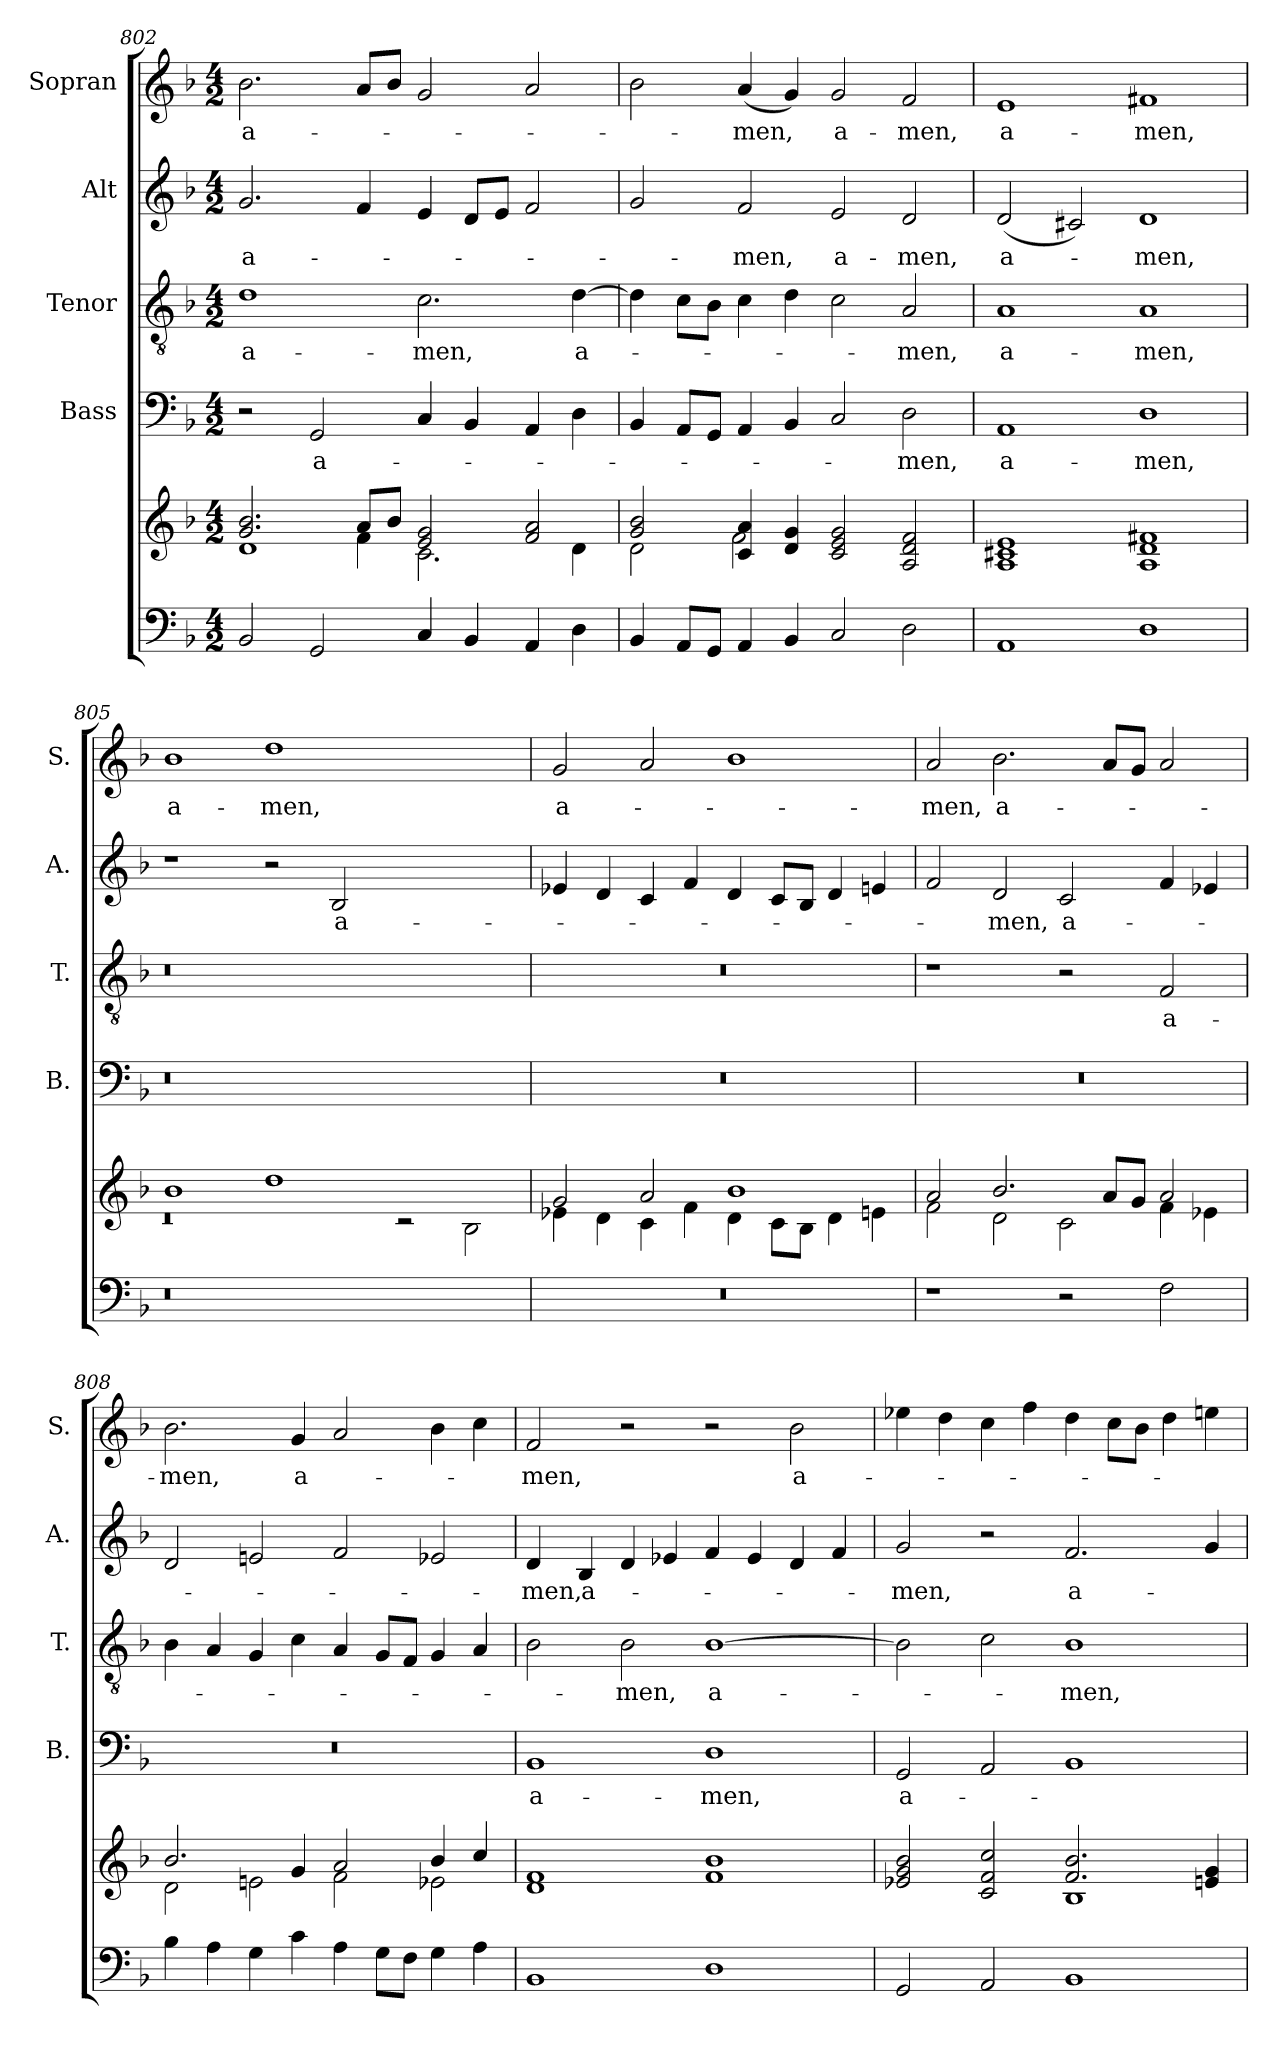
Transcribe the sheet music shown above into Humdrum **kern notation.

**kern	**kern	**kern	**text	**kern	**text	**kern	**text	**kern	**text
*part5	*part5	*part4	*part4	*part3	*part3	*part2	*part2	*part1	*part1
*staff6	*staff5	*staff4	*staff4	*staff3	*staff3	*staff2	*staff2	*staff1	*staff1
*	*	*I"Bass	*	*I"Tenor	*	*I"Alt	*	*I"Sopran	*
*	*	*I'B.	*	*I'T.	*	*I'A.	*	*I'S.	*
!!LO:LB:g=z
*clefF4	*clefG2	*clefF4	*	*clefGv2	*	*clefG2	*	*clefG2	*
*k[b-]	*k[b-]	*k[b-]	*	*k[b-]	*	*k[b-]	*	*k[b-]	*
*F:	*F:	*F:	*	*F:	*	*F:	*	*F:	*
*M4/2	*M4/2	*M4/2	*	*M4/2	*	*M4/2	*	*M4/2	*
=802	=802	=802	=802	=802	=802	=802	=802	=802	=802
*	*^	*	*	*	*	*	*	*	*
*	*	*^	*	*	*	*	*	*	*	*
!	!	!	!	!	!	!	!LO:LY:b	!	!LO:LY:b	!	!LO:LY:b
2BB-/	2.g/ 2.b-/	1d	2ryy	2r	.	1d	a-	2.g/	a-	2.b-\	a-
!	!	!	!	!	!LO:LY:b	!	!	!	!	!	!
2GG/	.	.	4ryy	2GG/	a-	.	.	.	.	.	.
.	8a/L	.	4f\	.	.	.	.	4f/	.	8a/L	.
.	8b-/J	.	.	.	.	.	.	.	.	8b-/J	.
!	!	!	!	!	!	!	!LO:LY:b	!	!	!	!
4C/	2e/ 2g/	2.c\	1ryy	4C/	.	2.c\	-men,	4e/	.	2g/	.
4BB-/	.	.	.	4BB-/	.	.	.	8d/L	.	.	.
.	.	.	.	.	.	.	.	8e/J	.	.	.
4AA/	2f/ 2a/	.	.	4AA/	.	.	.	2f/	.	2a/	.
!	!	!	!	!	!	!	!LO:LY:b	!	!	!	!
4D\	.	4d\	.	4D\	.	[4d\	a-	.	.	.	.
*	*	*v	*v	*	*	*	*	*	*	*	*
=803	=803	=803	=803	=803	=803	=803	=803	=803	=803	=803
4BB-/	2g/ 2b-/	2d\	4BB-/	.	4d\]	.	2g/	.	2b-\	.
8AA/L	.	.	8AA/L	.	8c\L	.	.	.	.	.
8GG/J	.	.	8GG/J	.	8B-\J	.	.	.	.	.
!	!	!	!	!	!	!	!	!LO:LY:b	!	!LO:LY:b
4AA/	4c/ 4a/	2f\	4AA/	.	4c\	.	2f/	-men,	(<4a/	-men,
4BB-/	4d/ 4g/	.	4BB-/	.	4d\	.	.	.	4g/)	.
!	!	!	!	!	!	!	!	!LO:LY:b	!	!LO:LY:b
2C/	2c/ 2e/ 2g/	1ryy	2C/	.	2c\	.	2e/	a-	2g/	a-
!	!	!	!	!LO:LY:b	!	!LO:LY:b	!	!LO:LY:b	!	!LO:LY:b
2D\	2A/ 2d/ 2f/	.	2D\	-men,	2A/	-men,	2d/	-men,	2f/	-men,
*	*v	*v	*	*	*	*	*	*	*	*
=804	=804	=804	=804	=804	=804	=804	=804	=804	=804
!	!	!	!LO:LY:b	!	!LO:LY:b	!	!LO:LY:b	!	!LO:LY:b
1AA	1A 1c#X 1e	1AA	a-	1A	a-	(<2d/	a-	1e	a-
.	.	.	.	.	.	2c#X/)	.	.	.
!	!	!	!LO:LY:b	!	!LO:LY:b	!	!LO:LY:b	!	!LO:LY:b
1D	1A 1d 1f#X	1D	-men,	1A	-men,	1d	-men,	1f#X	-men,
=805	=805	=805	=805	=805	=805	=805	=805	=805	=805
*	*^	*	*	*	*	*	*	*	*
!	!	!	!	!	!	!	!	!	!	!LO:LY:b
0r	1b-	0rc	0r	.	0r	.	1r	.	1b-	a-
!	!	!	!	!	!	!	!	!	!	!LO:LY:b
.	1dd	.	.	.	.	.	2r	.	1dd	-men,
!	!	!	!	!	!	!	!	!LO:LY:b	!	!
.	.	.	.	.	.	.	2B-/	a-	.	.
1ryy	1ryy	2rc	1ryy	.	1ryy	.	1ryy	.	1ryy	.
.	.	2B-\	.	.	.	.	.	.	.	.
!!LO:PB:g=z
=806	=806	=806	=806	=806	=806	=806	=806	=806	=806	=806
!	!	!	!	!	!	!	!	!	!	!LO:LY:b
0r	2g/	4e-X\	0r	.	0r	.	4e-X/	.	2g/	a-
.	.	4d\	.	.	.	.	4d/	.	.	.
.	2a/	4c\	.	.	.	.	4c/	.	2a/	.
.	.	4f\	.	.	.	.	4f/	.	.	.
.	1b-	4d\	.	.	.	.	4d/	.	1b-	.
.	.	8c\L	.	.	.	.	8c/L	.	.	.
.	.	8B-\J	.	.	.	.	8B-/J	.	.	.
.	.	4d\	.	.	.	.	4d/	.	.	.
.	.	4en\	.	.	.	.	4en/	.	.	.
=807	=807	=807	=807	=807	=807	=807	=807	=807	=807	=807
!	!	!	!	!	!	!	!	!	!	!LO:LY:b
1r	2a/	2f\	0r	.	1r	.	2f/	.	2a/	-men,
!	!	!	!	!	!	!	!	!LO:LY:b	!	!LO:LY:b
.	2.b-/	2d\	.	.	.	.	2d/	-men,	2.b-\	a-
!	!	!	!	!	!	!	!	!LO:LY:b	!	!
2r	.	2c\	.	.	2r	.	2c/	a-	.	.
.	8a/L	.	.	.	.	.	.	.	8a/L	.
.	8g/J	.	.	.	.	.	.	.	8g/J	.
!	!	!	!	!	!	!LO:LY:b	!	!	!	!
2F\	2a/	4f\	.	.	2F/	a-	4f/	.	2a/	.
.	.	4e-X\	.	.	.	.	4e-X/	.	.	.
=808	=808	=808	=808	=808	=808	=808	=808	=808	=808	=808
!	!	!	!	!	!	!	!	!	!	!LO:LY:b
4B-\	2.b-/	2d\	0r	.	4B-\	.	2d/	.	2.b-\	-men,
4A\	.	.	.	.	4A/	.	.	.	.	.
4G\	.	2en\	.	.	4G/	.	2en/	.	.	.
!	!	!	!	!	!	!	!	!	!	!LO:LY:b
4c\	4g/	.	.	.	4c\	.	.	.	4g/	a-
4A\	2a/	2f\	.	.	4A/	.	2f/	.	2a/	.
8G\L	.	.	.	.	8G/L	.	.	.	.	.
8F\J	.	.	.	.	8F/J	.	.	.	.	.
4G\	4b-/	2e-X\	.	.	4G/	.	2e-X/	.	4b-\	.
4A\	4cc/	.	.	.	4A/	.	.	.	4cc\	.
*	*v	*v	*	*	*	*	*	*	*	*
=809	=809	=809	=809	=809	=809	=809	=809	=809	=809
!	!	!	!LO:LY:b	!	!	!	!LO:LY:b	!	!LO:LY:b
1BB-	1d 1f	1BB-	a-	2B-\	.	4d/	-men,	2f/	-men,
!	!	!	!	!	!	!	!LO:LY:b	!	!
.	.	.	.	.	.	4B-/	a-	.	.
!	!	!	!	!	!LO:LY:b	!	!	!	!
.	.	.	.	2B-\	-men,	4d/	.	2r	.
.	.	.	.	.	.	4e-X/	.	.	.
!	!	!	!LO:LY:b	!	!LO:LY:b	!	!	!	!
1D	1f 1b-	1D	-men,	[1B-	a-	4f/	.	2r	.
.	.	.	.	.	.	4e-/	.	.	.
!	!	!	!	!	!	!	!	!	!LO:LY:b
.	.	.	.	.	.	4d/	.	2b-\	a-
.	.	.	.	.	.	4f/	.	.	.
!!LO:LB:g=z
=810	=810	=810	=810	=810	=810	=810	=810	=810	=810
*	*^	*	*	*	*	*	*	*	*
!	!	!	!	!LO:LY:b	!	!	!	!LO:LY:b	!	!
2GG/	2e-X/ 2g/ 2b-/	1ryy	2GG/	a-	2B-\]	.	2g/	-men,	4ee-X\	.
.	.	.	.	.	.	.	.	.	4dd\	.
2AA/	2c/ 2f/ 2cc/	.	2AA/	.	2c\	.	2r	.	4cc\	.
.	.	.	.	.	.	.	.	.	4ff\	.
!	!	!	!	!	!	!LO:LY:b	!	!LO:LY:b	!	!
1BB-	2.f/ 2.b-/	1B-	1BB-	.	1B-	-men,	2.f/	a-	4dd\	.
.	.	.	.	.	.	.	.	.	8cc\L	.
.	.	.	.	.	.	.	.	.	8b-\J	.
.	.	.	.	.	.	.	.	.	4dd\	.
.	4en/ 4g/	.	.	.	.	.	4g/	.	4een\	.
*	*v	*v	*	*	*	*	*	*	*	*
=	=	=	=	=	=	=	=	=	=
*-	*-	*-	*-	*-	*-	*-	*-	*-	*-
